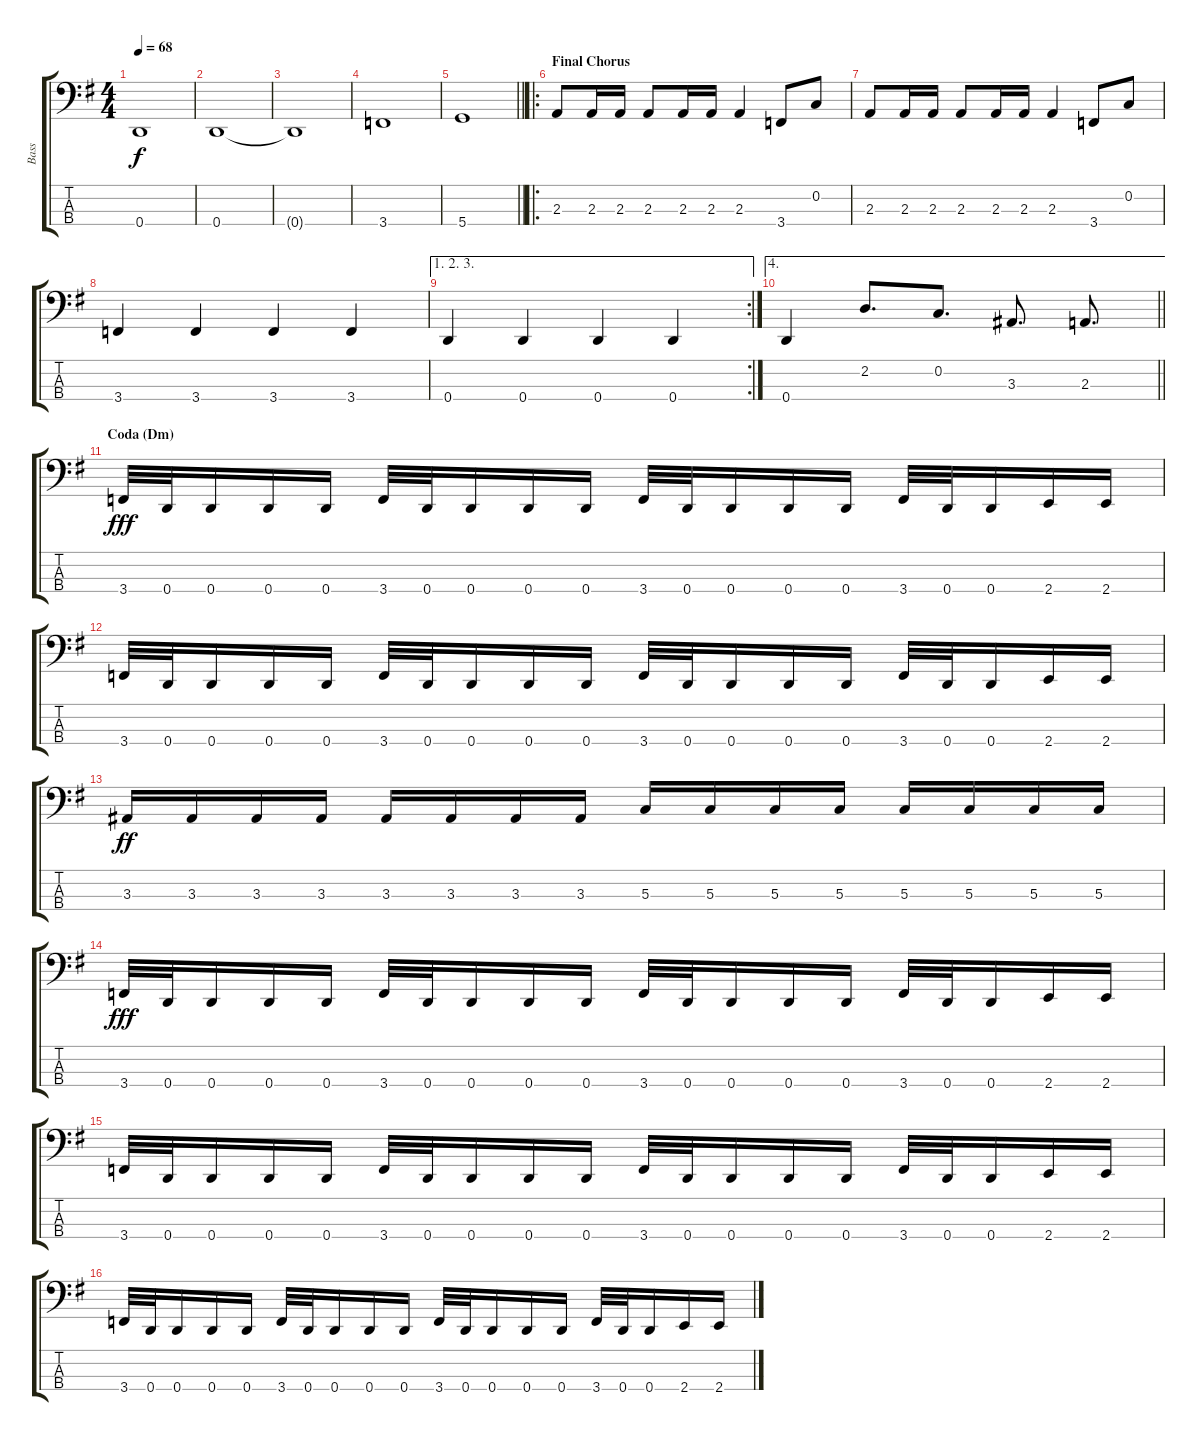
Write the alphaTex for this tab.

\track ("Bass" "Bass") {instrument electricbasspick}
\staff {score tabs}
\tuning (F2 C2 G1 D1) {hide}
\ts (4 4)
\tempo 68
\clef f4
\ks eminor
0.4{t}.1{dy f} |
0.4.1 |
0.4{t}.1 |
3.4.1 |
\barLineRight lightlight
5.4.1 |
\ro
\section ("" "Final Chorus")
2.3.8 2.3.16 2.3.16 2.3.8 2.3.16 2.3.16 2.3.4 3.4.8 0.2.8 |
2.3.8 2.3.16 2.3.16 2.3.8 2.3.16 2.3.16 2.3.4 3.4.8 0.2.8 |
3.4.4 3.4.4 3.4.4 3.4.4 |
\ae (1 2 3)
\rc 2
0.4.4 0.4.4 0.4.4 0.4.4 |
\ae 4
\barLineRight lightlight
0.4.4 2.2.8{d} 0.2.8{d} 3.3.8{d} 2.3.8{d} |
\section ("" "Coda (Dm)")
3.4.32{dy fff volume 16} 0.4.32 0.4.16 0.4.16 0.4.16 3.4.32 0.4.32 0.4.16 0.4.16 0.4.16 3.4.32 0.4.32 0.4.16 0.4.16 0.4.16 3.4.32 0.4.32 0.4.16 2.4.16 2.4.16 |
3.4.32 0.4.32 0.4.16 0.4.16 0.4.16 3.4.32 0.4.32 0.4.16 0.4.16 0.4.16 3.4.32 0.4.32 0.4.16 0.4.16 0.4.16 3.4.32 0.4.32 0.4.16 2.4.16 2.4.16 |
3.3.16{dy ff} 3.3.16 3.3.16 3.3.16 3.3.16 3.3.16 3.3.16 3.3.16 5.3.16 5.3.16 5.3.16 5.3.16 5.3.16 5.3.16 5.3.16 5.3.16 |
3.4.32{dy fff} 0.4.32 0.4.16 0.4.16 0.4.16 3.4.32 0.4.32 0.4.16 0.4.16 0.4.16 3.4.32 0.4.32 0.4.16 0.4.16 0.4.16 3.4.32 0.4.32 0.4.16 2.4.16 2.4.16 |
3.4.32 0.4.32 0.4.16 0.4.16 0.4.16 3.4.32 0.4.32 0.4.16 0.4.16 0.4.16 3.4.32 0.4.32 0.4.16 0.4.16 0.4.16 3.4.32 0.4.32 0.4.16 2.4.16 2.4.16 |
3.4.32 0.4.32 0.4.16 0.4.16 0.4.16 3.4.32 0.4.32 0.4.16 0.4.16 0.4.16 3.4.32 0.4.32 0.4.16 0.4.16 0.4.16 3.4.32 0.4.32 0.4.16 2.4.16 2.4.16
